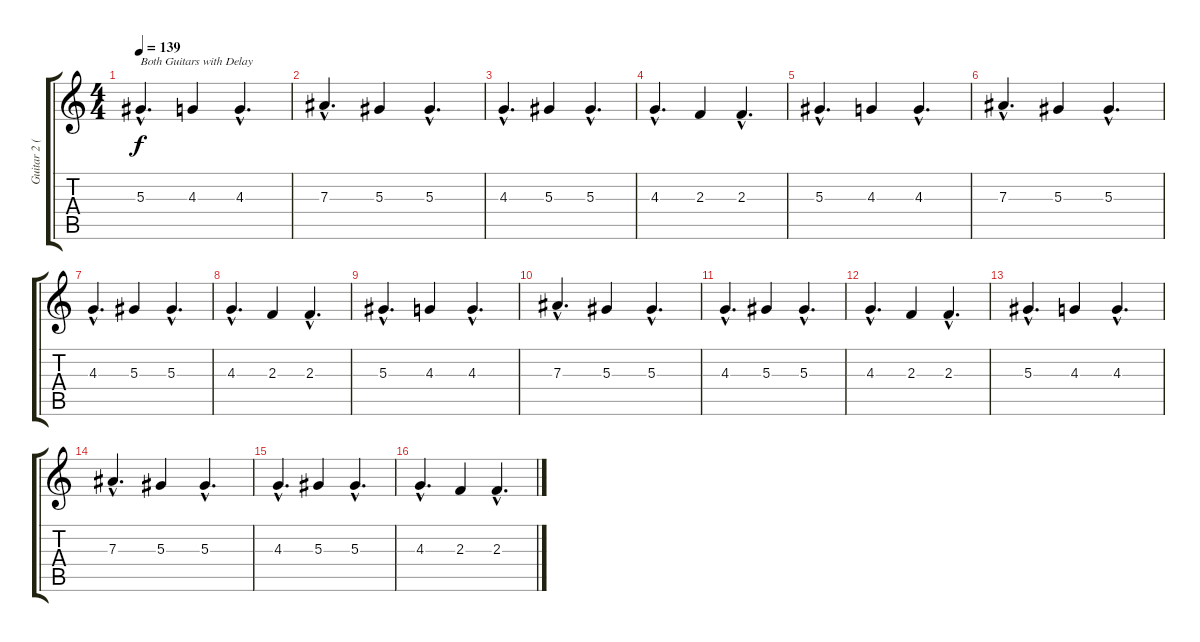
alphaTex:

\track ("Guitar 2 (Clean)" "Guitar 2 (") {instrument acousticguitarsteel}
\staff {score tabs}
\tuning (C4 G3 Eb3 Bb2 F2 C2) {hide}
\ts (4 4)
\tempo 139
\clef g2
\ks c
5.3{hac}.4{d txt "Both Guitars with Delay" dy f instrument acousticguitarsteel} 4.3.4 4.3{hac}.4{d} |
7.3{hac}.4{d} 5.3.4 5.3{hac}.4{d} |
4.3{hac}.4{d} 5.3.4 5.3{hac}.4{d} |
4.3{hac}.4{d} 2.3.4 2.3{hac}.4{d} |
5.3{hac}.4{d} 4.3.4 4.3{hac}.4{d} |
7.3{hac}.4{d} 5.3.4 5.3{hac}.4{d} |
4.3{hac}.4{d} 5.3.4 5.3{hac}.4{d} |
4.3{hac}.4{d} 2.3.4 2.3{hac}.4{d} |
5.3{hac}.4{d} 4.3.4 4.3{hac}.4{d} |
7.3{hac}.4{d} 5.3.4 5.3{hac}.4{d} |
4.3{hac}.4{d} 5.3.4 5.3{hac}.4{d} |
4.3{hac}.4{d} 2.3.4 2.3{hac}.4{d} |
5.3{hac}.4{d} 4.3.4 4.3{hac}.4{d} |
7.3{hac}.4{d} 5.3.4 5.3{hac}.4{d} |
4.3{hac}.4{d} 5.3.4 5.3{hac}.4{d} |
4.3{hac}.4{d} 2.3.4 2.3{hac}.4{d}
